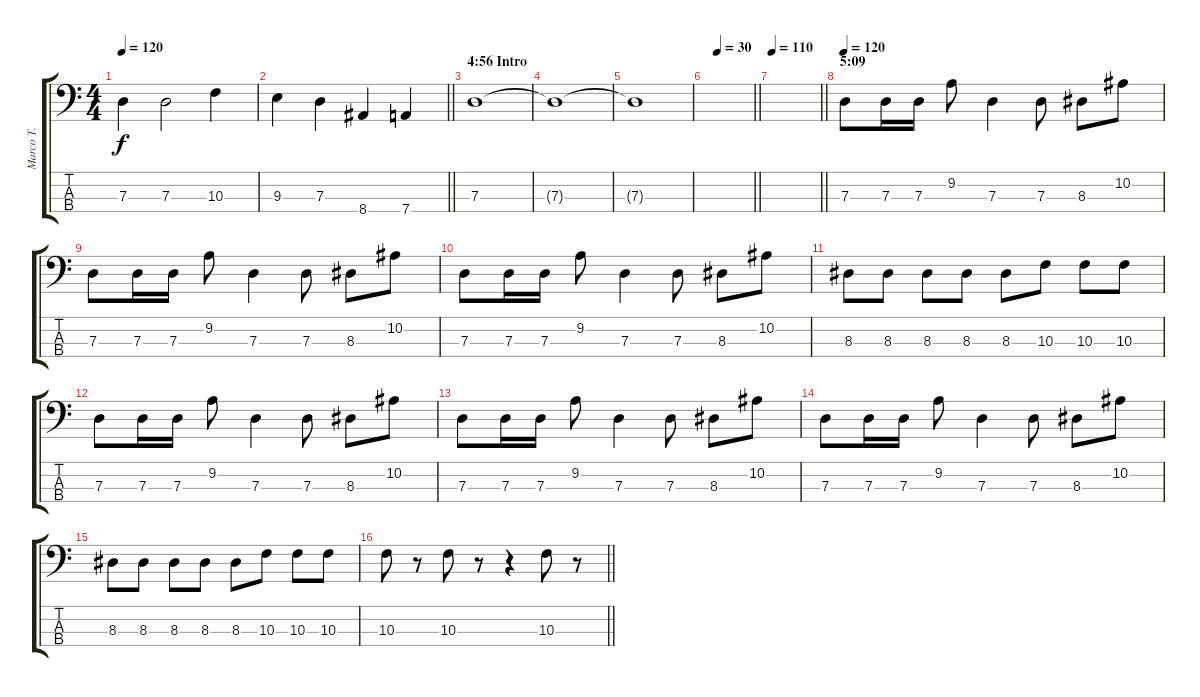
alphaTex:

\track ("Marco T." "Marco T.") {instrument electricbassfinger}
\staff {score tabs}
\tuning (F2 C2 G1 D1) {hide}
\ts (4 4)
\tempo 120
\clef f4
\ks c
7.3.4{dy f} 7.3.2 10.3.4 |
\barLineRight lightlight
9.3.4 7.3.4 8.4.4 7.4.4 |
\section ("" "4:56 Intro")
7.3.1 |
7.3{t}.1 |
7.3{t}.1 |
\tempo (30 0.25)
\barLineRight lightlight
|
\tempo 110
\barLineRight lightlight
|
\section ("" "5:09")
\tempo 120
7.3.8 7.3.16 7.3.16 9.2.8 7.3.4 7.3.8 8.3.8 10.2.8 |
7.3.8 7.3.16 7.3.16 9.2.8 7.3.4 7.3.8 8.3.8 10.2.8 |
7.3.8 7.3.16 7.3.16 9.2.8 7.3.4 7.3.8 8.3.8 10.2.8 |
8.3.8 8.3.8 8.3.8 8.3.8 8.3.8 10.3.8 10.3.8 10.3.8 |
7.3.8 7.3.16 7.3.16 9.2.8 7.3.4 7.3.8 8.3.8 10.2.8 |
7.3.8 7.3.16 7.3.16 9.2.8 7.3.4 7.3.8 8.3.8 10.2.8 |
7.3.8 7.3.16 7.3.16 9.2.8 7.3.4 7.3.8 8.3.8 10.2.8 |
8.3.8 8.3.8 8.3.8 8.3.8 8.3.8 10.3.8 10.3.8 10.3.8 |
\barLineRight lightlight
10.3.8 r.8 10.3.8 r.8 r.4 10.3.8 r.8
